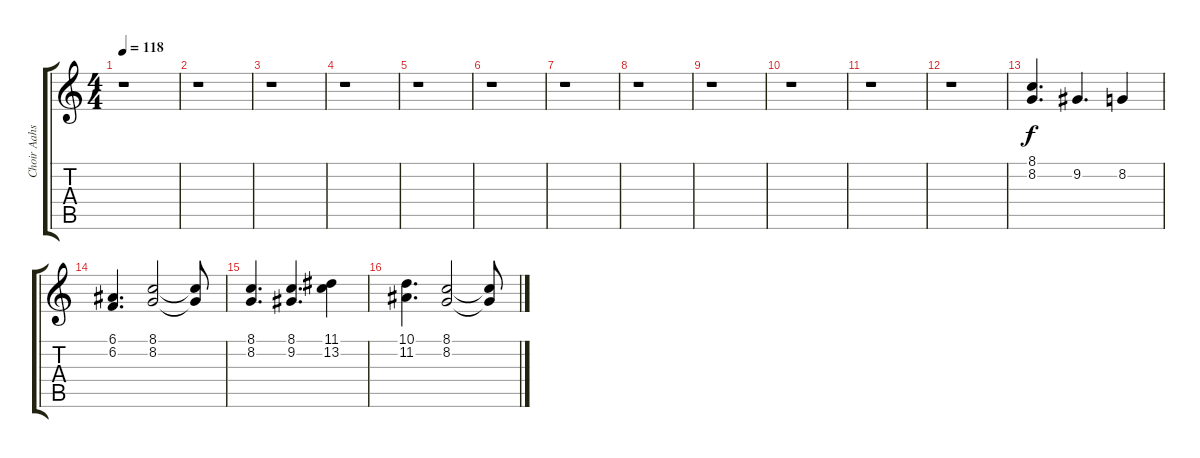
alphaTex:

\track ("Choir Aahs" "Choir Aahs") {instrument choiraahs}
\staff {score tabs}
\tuning (E4 B3 G3 D3 A2 E2) {hide}
\ts (4 4)
\tempo 118
\clef g2
\ks c
r.1{dy f} |
r.1 |
r.1 |
r.1 |
r.1 |
r.1 |
r.1 |
r.1 |
r.1 |
r.1 |
r.1 |
r.1 |
(8.1 8.2).4{d} 9.2.4{d} 8.2.4 |
(6.1 6.2).4{d} (8.1 8.2).2 (8.1{t} 8.2{t}).8 |
(8.1 8.2).4{d} (8.1 9.2).4{d} (11.1 13.2).4 |
(10.1 11.2).4{d} (8.1 8.2).2 (8.1{t} 8.2{t}).8
